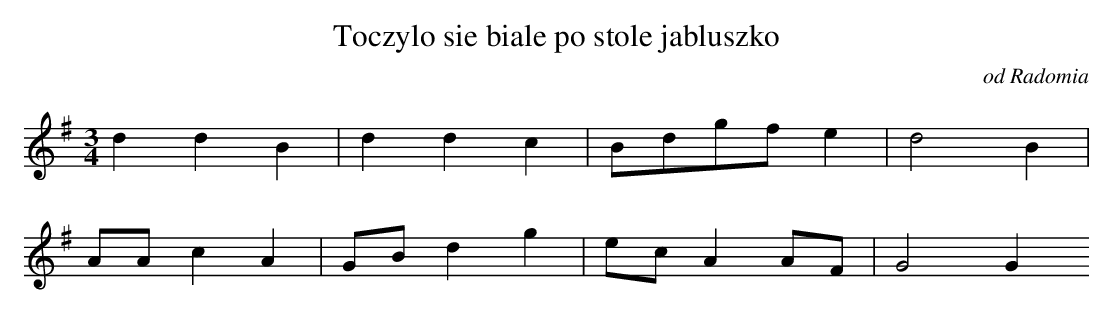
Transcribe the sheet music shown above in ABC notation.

X:1
T: Toczylo sie biale po stole jabluszko
O: od Radomia
M: 3/4
L: 1/8
K: G
d2d2B2 | d2d2c2 | Bdgfe2 | d4B2 |
AAc2A2 | GBd2g2 | ecA2AF | G4G2
